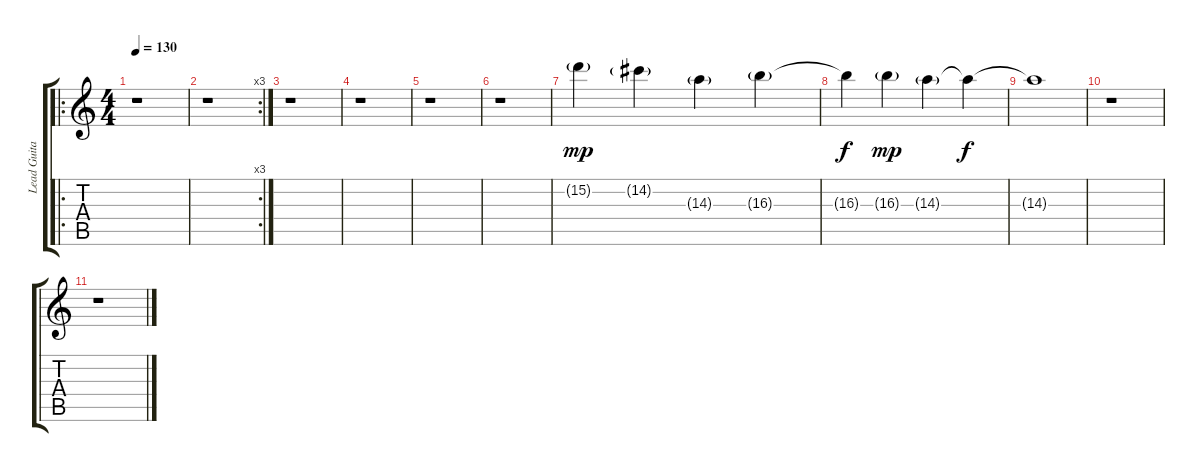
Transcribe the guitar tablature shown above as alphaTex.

\track ("Lead Guitar" "Lead Guita") {instrument electricguitarjazz}
\staff {score tabs}
\tuning (E4 B3 G3 D3 A2 E2) {hide}
\ro
\ts (4 4)
\tempo 130
\clef g2
\ks c
r.1{dy f} |
\rc 3
r.1 |
r.1 |
r.1 |
r.1 |
r.1 |
15.2{g}.4{dy mp} 14.2{g}.4 14.3{g}.4 16.3{g}.4 |
16.3{t}.4{dy f} 16.3{g}.4{dy mp} 14.3{g}.4 14.3{t}.4{dy f} |
14.3{t}.1 |
r.1 |
r.1
